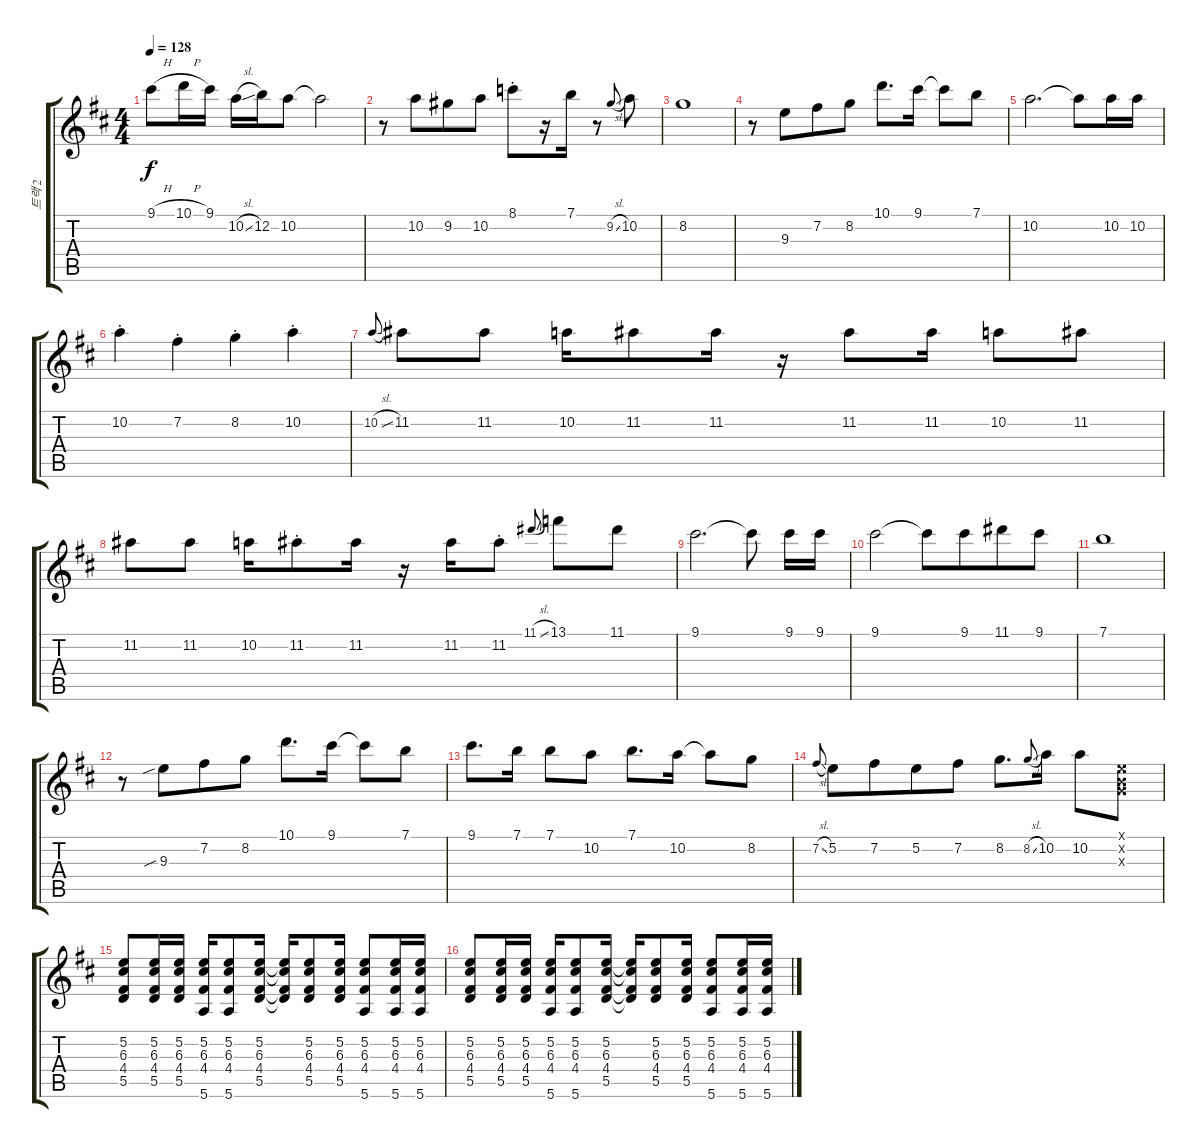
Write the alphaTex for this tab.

\track ("트랙 2" "트랙 2") {instrument acousticguitarsteel}
\staff {score tabs}
\tuning (E4 B3 G3 D3 A2 E2) {hide}
\ts (4 4)
\tempo 128
\clef g2
\ks d
9.1{h}.8{dy f} 10.1{h}.16 9.1.16 10.2{sl}.16 12.2.16 10.2.8 10.2{t}.2 |
r.8 10.2.8{beam merge} 9.2.8 10.2.8 8.1{st}.8 r.16 7.1.16 r.8 9.2{sl}.8{gr onbeat} 10.2.8 |
8.2.1 |
r.8 9.3.8{beam merge} 7.2.8 8.2.8 10.1.8{d} 9.1.16 9.1{t}.8 7.1.8 |
10.2.2{d} 10.2{t}.8 10.2.16 10.2.16 |
10.2{st}.4 7.2{st}.4 8.2{st}.4 10.2{st}.4 |
10.2{sl}.8{gr onbeat} 11.2.8 11.2.8 10.2.16 11.2.8 11.2.16 r.16 11.2.8 11.2.16 10.2.8 11.2.8 |
11.2.8 11.2.8 10.2.16 11.2{st}.8 11.2.16 r.16 11.2.16 11.2{st}.8 11.1{sl}.8{gr onbeat} 13.1.8 11.1.8 |
9.1.2{d} 9.1{t}.8{beam split} 9.1.16{beam merge} 9.1.16 |
9.1.2 9.1{t}.8 9.1.8{beam merge} 11.1.8 9.1.8 |
7.1.1 |
r.8 9.3{sib}.8{beam merge} 7.2.8 8.2.8 10.1.8{d} 9.1.16 9.1{t}.8 7.1.8 |
9.1.8{d} 7.1.16 7.1.8 10.2.8 7.1.8{d} 10.2.16 10.2{t}.8 8.2.8 |
7.2{sl}.8{gr onbeat} 5.2.8 7.2.8{beam merge} 5.2.8 7.2.8 8.2.8{d} 8.2{sl}.8{gr onbeat} 10.2.16 10.2.8 (0.1{x} 0.2{x} 0.3{x}).8 |
(5.2 6.3 4.4 5.5).8 (5.2 6.3 4.4 5.5).16 (5.2 6.3 4.4 5.5).16 (5.2 6.3 4.4 5.6).16 (5.2 6.3 4.4 5.6).8 (5.2 6.3 4.4 5.5).16 (5.2{t} 6.3{t} 4.4{t} 5.5{t}).16 (5.2 6.3 4.4 5.5).8 (5.2 6.3 4.4 5.5).16 (5.2 6.3 4.4 5.6).8 (5.2 6.3 4.4 5.6).16 (5.2 6.3 4.4 5.6).16 |
(5.2 6.3 4.4 5.5).8 (5.2 6.3 4.4 5.5).16 (5.2 6.3 4.4 5.5).16 (5.2 6.3 4.4 5.6).16 (5.2 6.3 4.4 5.6).8 (5.2 6.3 4.4 5.5).16 (5.2{t} 6.3{t} 4.4{t} 5.5{t}).16 (5.2 6.3 4.4 5.5).8 (5.2 6.3 4.4 5.5).16 (5.2 6.3 4.4 5.6).8 (5.2 6.3 4.4 5.6).16 (5.2 6.3 4.4 5.6).16
